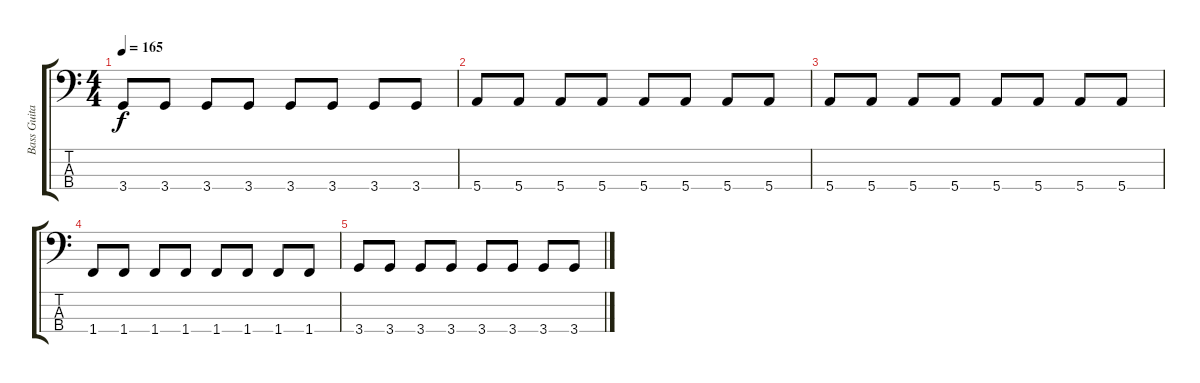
\track ("Bass Guitar" "Bass Guita") {instrument electricbasspick}
\staff {score tabs}
\tuning (G2 D2 A1 E1) {hide}
\ts (4 4)
\tempo 165
\clef f4
\ks c
3.4.8{dy f volume 8} 3.4.8 3.4.8 3.4.8 3.4.8 3.4.8 3.4.8 3.4.8 |
5.4.8{volume 6} 5.4.8 5.4.8 5.4.8 5.4.8 5.4.8 5.4.8 5.4.8 |
5.4.8{volume 4} 5.4.8 5.4.8 5.4.8 5.4.8 5.4.8 5.4.8 5.4.8 |
1.4.8{volume 2} 1.4.8 1.4.8 1.4.8 1.4.8 1.4.8 1.4.8 1.4.8 |
3.4.8 3.4.8 3.4.8 3.4.8 3.4.8 3.4.8 3.4.8 3.4.8
